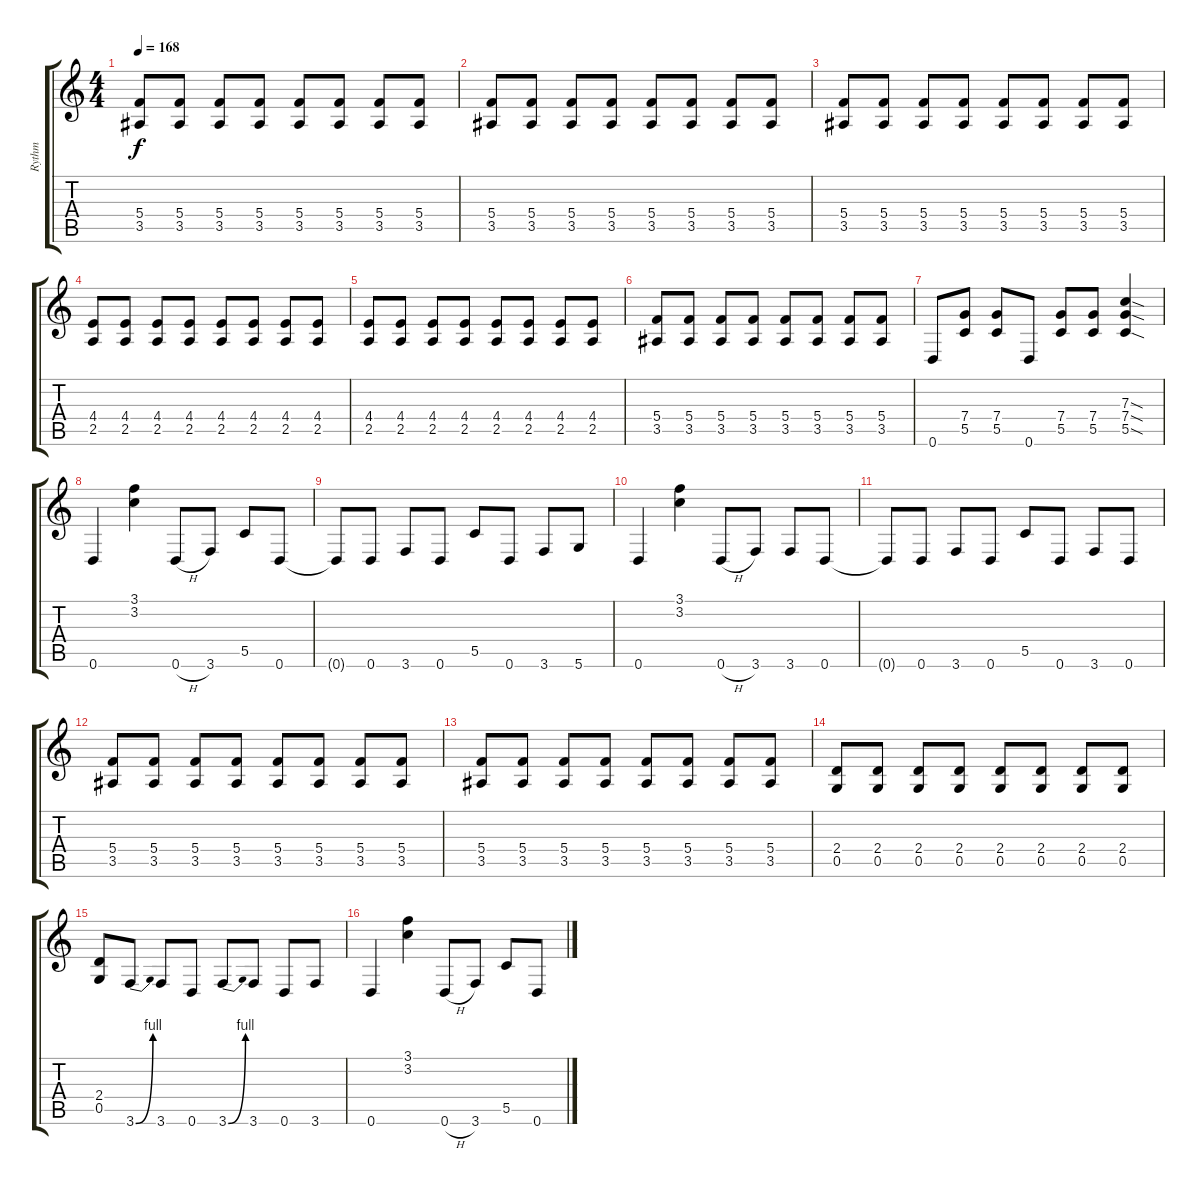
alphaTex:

\track ("Rythm" "Rythm") {instrument distortionguitar}
\staff {score tabs}
\tuning (D4 A3 F3 C3 G2 D2) {hide}
\ts (4 4)
\tempo 168
\clef g2
\ks c
(5.4 3.5).8{dy f} (5.4 3.5).8 (5.4 3.5).8 (5.4 3.5).8 (5.4 3.5).8 (5.4 3.5).8 (5.4 3.5).8 (5.4 3.5).8 |
(5.4 3.5).8 (5.4 3.5).8 (5.4 3.5).8 (5.4 3.5).8 (5.4 3.5).8 (5.4 3.5).8 (5.4 3.5).8 (5.4 3.5).8 |
(5.4 3.5).8 (5.4 3.5).8 (5.4 3.5).8 (5.4 3.5).8 (5.4 3.5).8 (5.4 3.5).8 (5.4 3.5).8 (5.4 3.5).8 |
(4.4 2.5).8 (4.4 2.5).8 (4.4 2.5).8 (4.4 2.5).8 (4.4 2.5).8 (4.4 2.5).8 (4.4 2.5).8 (4.4 2.5).8 |
(4.4 2.5).8 (4.4 2.5).8 (4.4 2.5).8 (4.4 2.5).8 (4.4 2.5).8 (4.4 2.5).8 (4.4 2.5).8 (4.4 2.5).8 |
(5.4 3.5).8 (5.4 3.5).8 (5.4 3.5).8 (5.4 3.5).8 (5.4 3.5).8 (5.4 3.5).8 (5.4 3.5).8 (5.4 3.5).8 |
0.6.8 (7.4 5.5).8 (7.4 5.5).8 0.6.8 (7.4 5.5).8 (7.4 5.5).8 (7.3{sod} 7.4{sod} 5.5{sod}).4 |
0.6.4{volume 13} (3.1 3.2).4 0.6{h}.8 3.6.8 5.5.8 0.6.8 |
0.6{t}.8 0.6.8 3.6.8 0.6.8 5.5.8 0.6.8 3.6.8 5.6.8 |
0.6.4 (3.1 3.2).4 0.6{h}.8 3.6.8 3.6.8 0.6.8 |
0.6{t}.8 0.6.8 3.6.8 0.6.8 5.5.8 0.6.8 3.6.8 0.6.8 |
(5.4 3.5).8 (5.4 3.5).8 (5.4 3.5).8 (5.4 3.5).8 (5.4 3.5).8 (5.4 3.5).8 (5.4 3.5).8 (5.4 3.5).8 |
(5.4 3.5).8 (5.4 3.5).8 (5.4 3.5).8 (5.4 3.5).8 (5.4 3.5).8 (5.4 3.5).8 (5.4 3.5).8 (5.4 3.5).8 |
(2.4 0.5).8 (2.4 0.5).8 (2.4 0.5).8 (2.4 0.5).8 (2.4 0.5).8 (2.4 0.5).8 (2.4 0.5).8 (2.4 0.5).8 |
(2.4 0.5).8 3.6{be (bend 0 0 60 4)}.8 3.6.8 0.6.8 3.6{be (bend 0 0 60 4)}.8 3.6.8 0.6.8 3.6.8 |
0.6.4 (3.1 3.2).4 0.6{h}.8 3.6.8 5.5.8 0.6.8
